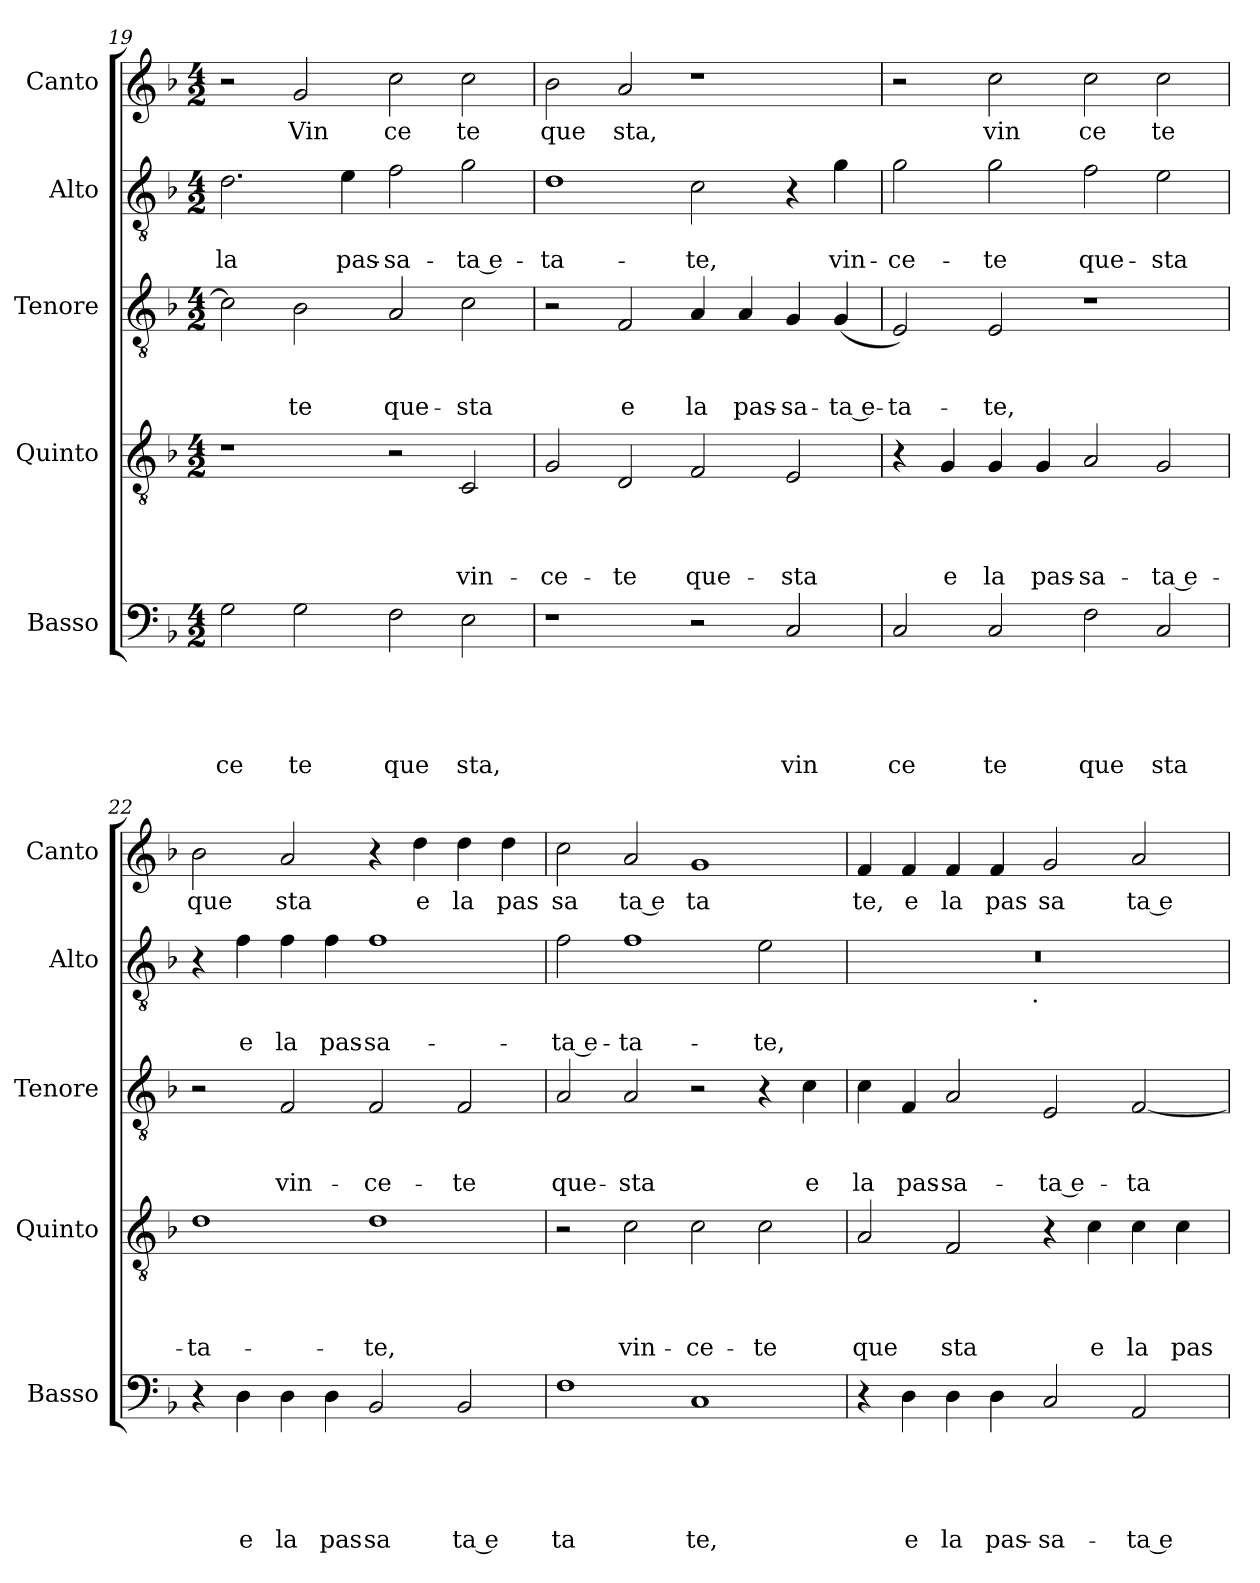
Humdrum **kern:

**kern	**text	**text	**text	**text	**text	**kern	**text	**text	**text	**text	**kern	**text	**text	**text	**kern	**text	**text	**kern	**text
*part5	*part5	*part5	*part5	*part5	*part5	*part4	*part4	*part4	*part4	*part4	*part3	*part3	*part3	*part3	*part2	*part2	*part2	*part1	*part1
*staff5	*staff5	*staff5	*staff5	*staff5	*staff5	*staff4	*staff4	*staff4	*staff4	*staff4	*staff3	*staff3	*staff3	*staff3	*staff2	*staff2	*staff2	*staff1	*staff1
*I"Basso	*	*	*	*	*	*I"Quinto	*	*	*	*	*I"Tenore	*	*	*	*I"Alto	*	*	*I"Canto	*
*I'Basso	*	*	*	*	*	*I'Quinto	*	*	*	*	*I'Tenore	*	*	*	*I'Alto	*	*	*I'Canto	*
*clefF4	*	*	*	*	*	*clefGv2	*	*	*	*	*clefGv2	*	*	*	*clefGv2	*	*	*clefG2	*
*k[b-]	*	*	*	*	*	*k[b-]	*	*	*	*	*k[b-]	*	*	*	*k[b-]	*	*	*k[b-]	*
*F:	*	*	*	*	*	*F:	*	*	*	*	*F:	*	*	*	*F:	*	*	*F:	*
*M4/2	*	*	*	*	*	*M4/2	*	*	*	*	*M4/2	*	*	*	*M4/2	*	*	*M4/2	*
=19	=19	=19	=19	=19	=19	=19	=19	=19	=19	=19	=19	=19	=19	=19	=19	=19	=19	=19	=19
!	!	!	!	!	!LO:LY:b	!	!	!	!	!	!	!	!	!	!	!	!LO:LY:b	!	!
2G\	.	.	.	.	ce	1r	.	.	.	.	2c\]	.	.	.	2.d\	.	la	2r	.
!	!	!	!	!	!LO:LY:b	!	!	!	!	!	!	!	!	!LO:LY:b	!	!	!	!	!LO:LY:b
2G\	.	.	.	.	te	.	.	.	.	.	2B-\	.	.	-te	.	.	.	2g/	Vin
!	!	!	!	!	!	!	!	!	!	!	!	!	!	!	!	!	!LO:LY:b	!	!
.	.	.	.	.	.	.	.	.	.	.	.	.	.	.	4e\	.	pas-	.	.
!	!	!	!	!	!LO:LY:b	!	!	!	!	!	!	!	!	!LO:LY:b	!	!	!LO:LY:b	!	!LO:LY:b
2F\	.	.	.	.	que	2r	.	.	.	.	2A/	.	.	que-	2f\	.	-sa-	2cc\	ce
!	!	!	!	!	!LO:LY:b	!	!	!	!	!LO:LY:b	!	!	!	!LO:LY:b	!	!	!LO:LY:b:rj	!	!LO:LY:b
2E\	.	.	.	.	sta,	2C/	.	.	.	vin-	2c\	.	.	-sta	2g\	.	-ta e-	2cc\	te
=20	=20	=20	=20	=20	=20	=20	=20	=20	=20	=20	=20	=20	=20	=20	=20	=20	=20	=20	=20
!	!	!	!	!	!	!	!	!	!	!LO:LY:b	!	!	!	!	!	!	!LO:LY:b	!	!LO:LY:b
1r	.	.	.	.	.	2G/	.	.	.	-ce-	2r	.	.	.	1d	.	-ta-	2b-\	que
!	!	!	!	!	!	!	!	!	!	!LO:LY:b	!	!	!	!LO:LY:b	!	!	!	!	!LO:LY:b
.	.	.	.	.	.	2D/	.	.	.	-te	2F/	.	.	e	.	.	.	2a/	sta,
!	!	!	!	!	!	!	!	!	!	!LO:LY:b	!	!	!	!LO:LY:b	!	!	!LO:LY:b	!	!
2r	.	.	.	.	.	2F/	.	.	.	que-	4A/	.	.	la	2c\	.	-te,	1r	.
!	!	!	!	!	!	!	!	!	!	!	!	!	!	!LO:LY:b	!	!	!	!	!
.	.	.	.	.	.	.	.	.	.	.	4A/	.	.	pas-	.	.	.	.	.
!	!	!	!	!	!LO:LY:b	!	!	!	!	!LO:LY:b	!	!	!	!LO:LY:b	!	!	!	!	!
2C/	.	.	.	.	vin	2E/	.	.	.	-sta	4G/	.	.	-sa-	4r	.	.	.	.
!	!	!	!	!	!	!	!	!	!	!	!	!	!	!LO:LY:b:rj	!	!	!LO:LY:b	!	!
.	.	.	.	.	.	.	.	.	.	.	(<4G/	.	.	-ta e-	4g\	.	vin-	.	.
=21	=21	=21	=21	=21	=21	=21	=21	=21	=21	=21	=21	=21	=21	=21	=21	=21	=21	=21	=21
!	!	!	!	!	!LO:LY:b	!	!	!	!	!	!	!	!	!LO:LY:b	!	!	!LO:LY:b	!	!
2C/	.	.	.	.	ce	4r	.	.	.	.	2E/)	.	.	-ta-	2g\	.	-ce-	2r	.
!	!	!	!	!	!	!	!	!	!	!LO:LY:b	!	!	!	!	!	!	!	!	!
.	.	.	.	.	.	4G/	.	.	.	e	.	.	.	.	.	.	.	.	.
!	!	!	!	!	!LO:LY:b	!	!	!	!	!LO:LY:b	!	!	!	!LO:LY:b	!	!	!LO:LY:b	!	!LO:LY:b
2C/	.	.	.	.	te	4G/	.	.	.	la	2E/	.	.	-te,	2g\	.	-te	2cc\	vin
!	!	!	!	!	!	!	!	!	!	!LO:LY:b	!	!	!	!	!	!	!	!	!
.	.	.	.	.	.	4G/	.	.	.	pas-	.	.	.	.	.	.	.	.	.
!	!	!	!	!	!LO:LY:b	!	!	!	!	!LO:LY:b	!	!	!	!	!	!	!LO:LY:b	!	!LO:LY:b
2F\	.	.	.	.	que	2A/	.	.	.	-sa-	1r	.	.	.	2f\	.	que-	2cc\	ce
!	!	!	!	!	!LO:LY:b	!	!	!	!	!LO:LY:b:rj	!	!	!	!	!	!	!LO:LY:b	!	!LO:LY:b
2C/	.	.	.	.	sta	2G/	.	.	.	-ta e-	.	.	.	.	2e\	.	-sta	2cc\	te
=22	=22	=22	=22	=22	=22	=22	=22	=22	=22	=22	=22	=22	=22	=22	=22	=22	=22	=22	=22
!	!	!	!	!	!	!	!	!	!	!LO:LY:b	!	!	!	!	!	!	!	!	!LO:LY:b
4r	.	.	.	.	.	1d	.	.	.	-ta-	2r	.	.	.	4r	.	.	2b-\	que
!	!	!	!	!	!LO:LY:b	!	!	!	!	!	!	!	!	!	!	!	!LO:LY:b	!	!
4D\	.	.	.	.	e	.	.	.	.	.	.	.	.	.	4f\	.	e	.	.
!	!	!	!	!	!LO:LY:b	!	!	!	!	!	!	!	!	!LO:LY:b	!	!	!LO:LY:b	!	!LO:LY:b
4D\	.	.	.	.	la	.	.	.	.	.	2F/	.	.	vin-	4f\	.	la	2a/	sta
!	!	!	!	!	!LO:LY:b	!	!	!	!	!	!	!	!	!	!	!	!LO:LY:b	!	!
4D\	.	.	.	.	pas	.	.	.	.	.	.	.	.	.	4f\	.	pas-	.	.
!	!	!	!	!	!LO:LY:b	!	!	!	!	!LO:LY:b	!	!	!	!LO:LY:b	!	!	!LO:LY:b	!	!
2BB-/	.	.	.	.	sa	1d	.	.	.	-te,	2F/	.	.	-ce-	1f	.	-sa-	4r	.
!	!	!	!	!	!	!	!	!	!	!	!	!	!	!	!	!	!	!	!LO:LY:b
.	.	.	.	.	.	.	.	.	.	.	.	.	.	.	.	.	.	4dd\	e
!	!	!	!	!	!LO:LY:b:rj	!	!	!	!	!	!	!	!	!LO:LY:b	!	!	!	!	!LO:LY:b
2BB-/	.	.	.	.	ta e	.	.	.	.	.	2F/	.	.	-te	.	.	.	4dd\	la
!	!	!	!	!	!	!	!	!	!	!	!	!	!	!	!	!	!	!	!LO:LY:b
.	.	.	.	.	.	.	.	.	.	.	.	.	.	.	.	.	.	4dd\	pas
=23	=23	=23	=23	=23	=23	=23	=23	=23	=23	=23	=23	=23	=23	=23	=23	=23	=23	=23	=23
!	!	!	!	!	!LO:LY:b	!	!	!	!	!	!	!	!	!LO:LY:b	!	!	!LO:LY:b:rj	!	!LO:LY:b
1F	.	.	.	.	ta	2r	.	.	.	.	2A/	.	.	que-	2f\	.	-ta e-	2cc\	sa
!	!	!	!	!	!	!	!	!	!	!LO:LY:b	!	!	!	!LO:LY:b	!	!	!LO:LY:b	!	!LO:LY:b:rj
.	.	.	.	.	.	2c\	.	.	.	vin-	2A/	.	.	-sta	1f	.	-ta-	2a/	ta e
!	!	!	!	!	!LO:LY:b	!	!	!	!	!LO:LY:b	!	!	!	!	!	!	!	!	!LO:LY:b
1C	.	.	.	.	te,	2c\	.	.	.	-ce-	2r	.	.	.	.	.	.	1g	ta
!	!	!	!	!	!	!	!	!	!	!LO:LY:b	!	!	!	!	!	!	!LO:LY:b	!	!
.	.	.	.	.	.	2c\	.	.	.	-te	4r	.	.	.	2e\	.	-te,	.	.
!	!	!	!	!	!	!	!	!	!	!	!	!	!	!LO:LY:b	!	!	!	!	!
.	.	.	.	.	.	.	.	.	.	.	4c\	.	.	e	.	.	.	.	.
!!LO:LB:g=z
=24	=24	=24	=24	=24	=24	=24	=24	=24	=24	=24	=24	=24	=24	=24	=24	=24	=24	=24	=24
!	!	!	!	!	!	!	!	!	!	!LO:LY:b	!	!	!	!LO:LY:b	!	!	!	!	!LO:LY:b
*	*	*	*	*	*	*	*	*	*	*	*	*	*	*	*^	*	*	*	*
4r	.	.	.	.	.	2A/	.	.	.	que	4c\	.	.	la	0r	2ryy	.	.	4f/	te,
!	!	!	!	!	!LO:LY:b	!	!	!	!	!	!	!	!	!LO:LY:b	!	!	!	!	!	!LO:LY:b
4D\	.	.	.	.	e	.	.	.	.	.	4F/	.	.	pas-	.	.	.	.	4f/	e
!	!	!	!	!	!LO:LY:b	!	!	!	!	!LO:LY:b	!	!	!	!LO:LY:b	!	!	!	!	!	!LO:LY:b
4D\	.	.	.	.	la	2F/	.	.	.	sta	2A/	.	.	-sa-	.	4...ryy	.	.	4f/	la
!	!	!	!	!	!LO:LY:b	!	!	!	!	!	!	!	!	!	!	!	!	!	!	!LO:LY:b
4D\	.	.	.	.	pas-	.	.	.	.	.	.	.	.	.	.	.	.	.	4f/	pas
!	!	!	!	!	!	!	!	!	!	!	!	!	!	!	!	!LO:TX:b:t=.	!	!	!	!
.	.	.	.	.	.	.	.	.	.	.	.	.	.	.	.	1ryy	.	.	.	.
!	!	!	!	!	!LO:LY:b	!	!	!	!	!	!	!	!	!LO:LY:b:rj	!	!	!	!	!	!LO:LY:b
2C/	.	.	.	.	-sa-	4r	.	.	.	.	2E/	.	.	-ta e-	.	.	.	.	2g/	sa
!	!	!	!	!	!	!	!	!	!	!LO:LY:b	!	!	!	!	!	!	!	!	!	!
.	.	.	.	.	.	4c\	.	.	.	e	.	.	.	.	.	.	.	.	.	.
!	!	!	!	!	!LO:LY:b:rj	!	!	!	!	!LO:LY:b	!	!	!	!LO:LY:b	!	!	!	!	!	!LO:LY:b:rj
2AA/	.	.	.	.	-ta e-	4c\	.	.	.	la	[<2F/	.	.	-ta-	.	.	.	.	2a/	ta e
!	!	!	!	!	!	!	!	!	!	!LO:LY:b	!	!	!	!	!	!	!	!	!	!
.	.	.	.	.	.	4c\	.	.	.	pas	.	.	.	.	.	.	.	.	.	.
.	.	.	.	.	.	.	.	.	.	.	.	.	.	.	.	32ryy	.	.	.	.
*	*	*	*	*	*	*	*	*	*	*	*	*	*	*	*v	*v	*	*	*	*
=	=	=	=	=	=	=	=	=	=	=	=	=	=	=	=	=	=	=	=
*-	*-	*-	*-	*-	*-	*-	*-	*-	*-	*-	*-	*-	*-	*-	*-	*-	*-	*-	*-
